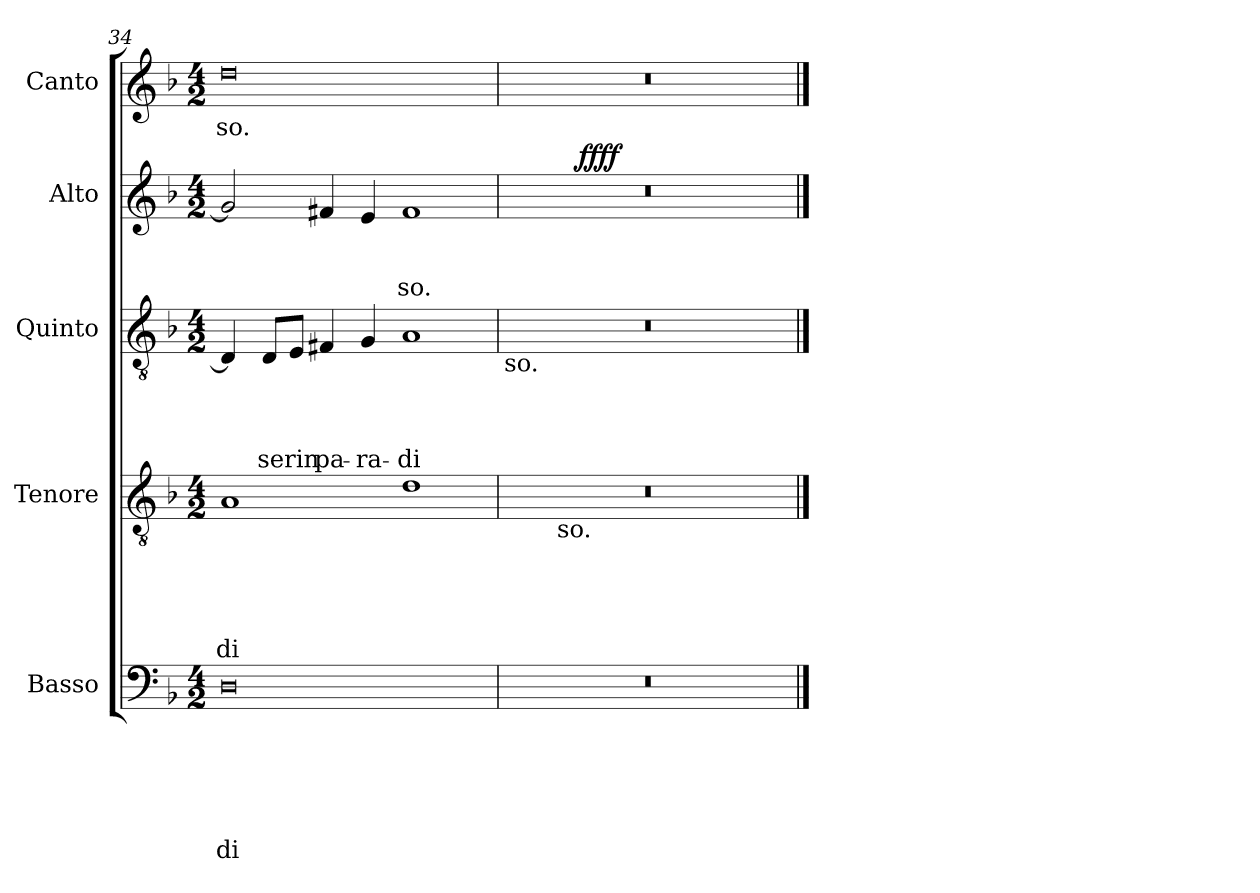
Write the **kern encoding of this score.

**kern	**text	**text	**text	**text	**text	**text	**kern	**text	**text	**text	**text	**text	**kern	**text	**text	**text	**text	**kern	**text	**text	**text	**dynam	**kern	**text
*part5	*part5	*part5	*part5	*part5	*part5	*part5	*part4	*part4	*part4	*part4	*part4	*part4	*part3	*part3	*part3	*part3	*part3	*part2	*part2	*part2	*part2	*part2	*part1	*part1
*staff5	*staff5	*staff5	*staff5	*staff5	*staff5	*staff5	*staff4	*staff4	*staff4	*staff4	*staff4	*staff4	*staff3	*staff3	*staff3	*staff3	*staff3	*staff2	*staff2	*staff2	*staff2	*staff2	*staff1	*staff1
*I"Basso	*	*	*	*	*	*	*I"Tenore	*	*	*	*	*	*I"Quinto	*	*	*	*	*I"Alto	*	*	*	*	*I"Canto	*
*clefF4	*	*	*	*	*	*	*clefGv2	*	*	*	*	*	*clefGv2	*	*	*	*	*clefG2	*	*	*	*	*clefG2	*
*k[b-]	*	*	*	*	*	*	*k[b-]	*	*	*	*	*	*k[b-]	*	*	*	*	*k[b-]	*	*	*	*	*k[b-]	*
*F:	*	*	*	*	*	*	*F:	*	*	*	*	*	*F:	*	*	*	*	*F:	*	*	*	*	*F:	*
*M4/2	*	*	*	*	*	*	*M4/2	*	*	*	*	*	*M4/2	*	*	*	*	*M4/2	*	*	*	*	*M4/2	*
=34	=34	=34	=34	=34	=34	=34	=34	=34	=34	=34	=34	=34	=34	=34	=34	=34	=34	=34	=34	=34	=34	=34	=34	=34
!	!	!	!	!	!	!LO:LY:b	!	!	!	!	!	!LO:LY:b	!	!	!	!	!	!	!	!	!	!	!	!LO:LY:b
0D	.	.	.	.	.	di	1A	.	.	.	.	di	4D/]	.	.	.	.	2g/]	.	.	.	.	0dd	so.
!	!	!	!	!	!	!	!	!	!	!	!	!	!	!	!	!	!LO:LY:b	!	!	!	!	!	!	!
.	.	.	.	.	.	.	.	.	.	.	.	.	8D/L	.	.	.	-serin	.	.	.	.	.	.	.
.	.	.	.	.	.	.	.	.	.	.	.	.	8E/J	.	.	.	.	.	.	.	.	.	.	.
!	!	!	!	!	!	!	!	!	!	!	!	!	!	!	!	!	!LO:LY:b	!	!	!	!	!	!	!
.	.	.	.	.	.	.	.	.	.	.	.	.	4F#X/	.	.	.	pa-	4f#X/	.	.	.	.	.	.
!	!	!	!	!	!	!	!	!	!	!	!	!	!	!	!	!	!LO:LY:b	!	!	!	!	!	!	!
.	.	.	.	.	.	.	.	.	.	.	.	.	4G/	.	.	.	-ra-	4e/	.	.	.	.	.	.
!	!	!	!	!	!	!	!	!	!	!	!	!	!	!	!	!	!LO:LY:b	!	!	!	!LO:LY:b	!	!	!
.	.	.	.	.	.	.	1d	.	.	.	.	.	1A	.	.	.	-di-	1f#	.	.	so.	.	.	.
=35	=35	=35	=35	=35	=35	=35	=35	=35	=35	=35	=35	=35	=35	=35	=35	=35	=35	=35	=35	=35	=35	=35	=35	=35
*	*	*	*	*	*	*	*	*	*	*	*	*	*	*	*	*	*	*^	*	*	*	*	*	*
!	!	!	!	!	!	!	!	!	!	!	!	!	!LO:TX:b:t=so.	!	!	!	!	!	!	!	!	!	!	!	!
*	*	*	*	*	*	*	*^	*	*	*	*	*	*	*	*	*	*	*	*	*	*	*	*	*	*
0r	.	.	.	.	.	.	0r	4ryy	.	.	.	.	.	0r	.	.	.	.	0r	4.ryy	.	.	.	.	0r	.
.	.	.	.	.	.	.	.	32ryy	.	.	.	.	.	.	.	.	.	.	.	.	.	.	.	.	.	.
!	!	!	!	!	!	!	!	!LO:TX:b:t=so.	!	!	!	!	!	!	!	!	!	!	!	!	!	!	!	!	!	!
.	.	.	.	.	.	.	.	1ryy	.	.	.	.	.	.	.	.	.	.	.	.	.	.	.	.	.	.
!	!	!	!	!	!	!	!	!	!	!	!	!	!	!	!	!	!	!	!	!	!	!	!	!LO:DY:b	!	!
.	.	.	.	.	.	.	.	.	.	.	.	.	.	.	.	.	.	.	.	1ryy	.	.	.	ffff	.	.
.	.	.	.	.	.	.	.	2ryy	.	.	.	.	.	.	.	.	.	.	.	.	.	.	.	.	.	.
.	.	.	.	.	.	.	.	.	.	.	.	.	.	.	.	.	.	.	.	2ryy	.	.	.	.	.	.
.	.	.	.	.	.	.	.	8..ryy	.	.	.	.	.	.	.	.	.	.	.	.	.	.	.	.	.	.
.	.	.	.	.	.	.	.	.	.	.	.	.	.	.	.	.	.	.	.	8ryy	.	.	.	.	.	.
*	*	*	*	*	*	*	*v	*v	*	*	*	*	*	*	*	*	*	*	*v	*v	*	*	*	*	*	*
==	==	==	==	==	==	==	==	==	==	==	==	==	==	==	==	==	==	==	==	==	==	==	==	==
*-	*-	*-	*-	*-	*-	*-	*-	*-	*-	*-	*-	*-	*-	*-	*-	*-	*-	*-	*-	*-	*-	*-	*-	*-
